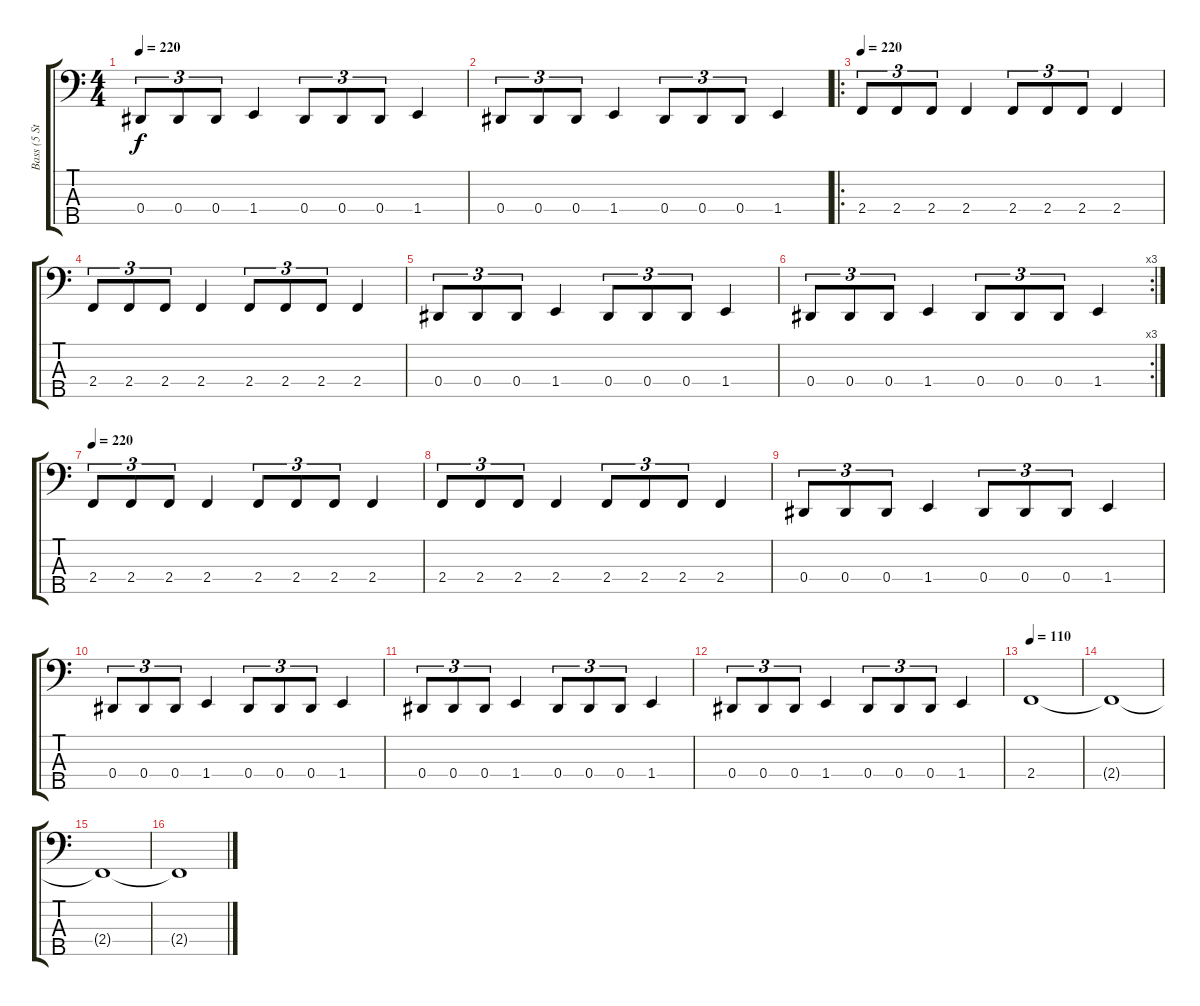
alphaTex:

\track ("Bass (5 String Bass - A#)" "Bass (5 St") {instrument electricbasspick}
\staff {score tabs}
\tuning (Gb2 Db2 Ab1 Eb1 Bb0) {hide}
\ts (4 4)
\tempo 220
\clef f4
\ks c
0.4.8{tu (3 2) dy f} 0.4.8{tu (3 2)} 0.4.8{tu (3 2)} 1.4.4 0.4.8{tu (3 2)} 0.4.8{tu (3 2)} 0.4.8{tu (3 2)} 1.4.4 |
0.4.8{tu (3 2)} 0.4.8{tu (3 2)} 0.4.8{tu (3 2)} 1.4.4 0.4.8{tu (3 2)} 0.4.8{tu (3 2)} 0.4.8{tu (3 2)} 1.4.4 |
\ro
\tempo 220
2.4.8{tu (3 2)} 2.4.8{tu (3 2)} 2.4.8{tu (3 2)} 2.4.4 2.4.8{tu (3 2)} 2.4.8{tu (3 2)} 2.4.8{tu (3 2)} 2.4.4 |
2.4.8{tu (3 2)} 2.4.8{tu (3 2)} 2.4.8{tu (3 2)} 2.4.4 2.4.8{tu (3 2)} 2.4.8{tu (3 2)} 2.4.8{tu (3 2)} 2.4.4 |
0.4.8{tu (3 2)} 0.4.8{tu (3 2)} 0.4.8{tu (3 2)} 1.4.4 0.4.8{tu (3 2)} 0.4.8{tu (3 2)} 0.4.8{tu (3 2)} 1.4.4 |
\rc 3
0.4.8{tu (3 2)} 0.4.8{tu (3 2)} 0.4.8{tu (3 2)} 1.4.4 0.4.8{tu (3 2)} 0.4.8{tu (3 2)} 0.4.8{tu (3 2)} 1.4.4 |
\tempo 220
2.4.8{tu (3 2)} 2.4.8{tu (3 2)} 2.4.8{tu (3 2)} 2.4.4 2.4.8{tu (3 2)} 2.4.8{tu (3 2)} 2.4.8{tu (3 2)} 2.4.4 |
2.4.8{tu (3 2)} 2.4.8{tu (3 2)} 2.4.8{tu (3 2)} 2.4.4 2.4.8{tu (3 2)} 2.4.8{tu (3 2)} 2.4.8{tu (3 2)} 2.4.4 |
0.4.8{tu (3 2)} 0.4.8{tu (3 2)} 0.4.8{tu (3 2)} 1.4.4 0.4.8{tu (3 2)} 0.4.8{tu (3 2)} 0.4.8{tu (3 2)} 1.4.4 |
0.4.8{tu (3 2)} 0.4.8{tu (3 2)} 0.4.8{tu (3 2)} 1.4.4 0.4.8{tu (3 2)} 0.4.8{tu (3 2)} 0.4.8{tu (3 2)} 1.4.4 |
0.4.8{tu (3 2)} 0.4.8{tu (3 2)} 0.4.8{tu (3 2)} 1.4.4 0.4.8{tu (3 2)} 0.4.8{tu (3 2)} 0.4.8{tu (3 2)} 1.4.4 |
0.4.8{tu (3 2)} 0.4.8{tu (3 2)} 0.4.8{tu (3 2)} 1.4.4 0.4.8{tu (3 2)} 0.4.8{tu (3 2)} 0.4.8{tu (3 2)} 1.4.4 |
\tempo 110
2.4.1 |
2.4{t}.1 |
2.4{t}.1 |
2.4{t}.1
